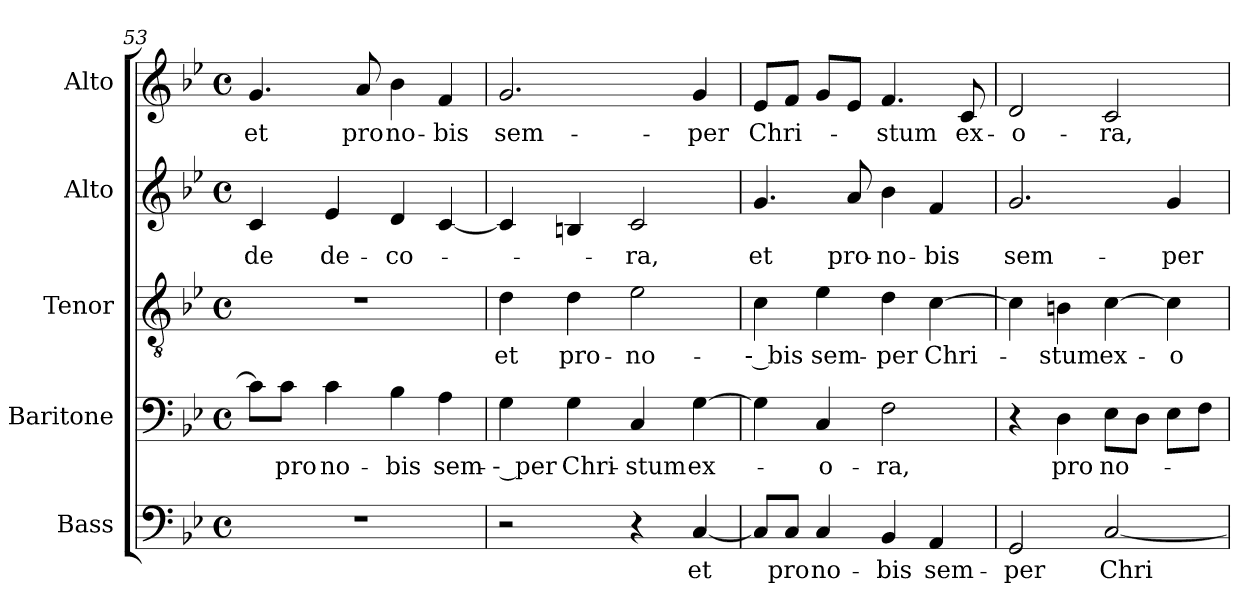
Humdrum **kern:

**kern	**text	**kern	**text	**kern	**text	**kern	**text	**kern	**text
*part5	*part5	*part4	*part4	*part3	*part3	*part2	*part2	*part1	*part1
*staff5	*staff5	*staff4	*staff4	*staff3	*staff3	*staff2	*staff2	*staff1	*staff1
*I"Bass	*	*I"Baritone	*	*I"Tenor	*	*I"Alto	*	*I"Alto	*
*I'B.	*	*I'Bar.	*	*I'T.	*	*I'A.	*	*I'A.	*
*clefF4	*	*clefF4	*	*clefGv2	*	*clefG2	*	*clefG2	*
*	*	*	*	*ITrd7c12	*	*	*	*	*
*k[b-e-]	*	*k[b-e-]	*	*k[b-e-]	*	*k[b-e-]	*	*k[b-e-]	*
*B-:	*	*B-:	*	*B-:	*	*B-:	*	*B-:	*
*M4/4	*	*M4/4	*	*M4/4	*	*M4/4	*	*M4/4	*
*met(c)	*	*met(c)	*	*met(c)	*	*met(c)	*	*met(c)	*
=53	=53	=53	=53	=53	=53	=53	=53	=53	=53
!	!	!	!	!	!	!	!LO:LY:b:color=#000000	!	!
!	!	!	!	!	!	!	!	!	!LO:LY:b:color=#000000
1r	.	8ci\L]	.	1r	.	4ci/	-de	4.gi/	et
!	!	!	!LO:LY:b:color=#000000	!	!	!	!	!	!
.	.	8ci\J	pro	.	.	.	.	.	.
!	!	!	!LO:LY:b:color=#000000	!	!	!	!	!	!
!	!	!	!	!	!	!	!LO:LY:b:color=#000000	!	!
.	.	4ci\	no-	.	.	4e-i/	de-	.	.
!	!	!	!	!	!	!	!	!	!LO:LY:b:color=#000000
.	.	.	.	.	.	.	.	8ai/	pro
!	!	!	!LO:LY:b:color=#000000	!	!	!	!	!	!
!	!	!	!	!	!	!	!LO:LY:b:color=#000000	!	!
!	!	!	!	!	!	!	!	!	!LO:LY:b:color=#000000
.	.	4B-i\	-bis	.	.	4di/	-co-	4b-i\	no-
!	!	!	!LO:LY:b:color=#000000	!	!	!	!	!	!
!	!	!	!	!	!	!	!	!	!LO:LY:b:color=#000000
.	.	4Ai\	sem-	.	.	[4ci/	.	4fi/	-bis
!!LO:PB:g=z
=54	=54	=54	=54	=54	=54	=54	=54	=54	=54
!	!	!	!LO:LY:b:color=#000000	!	!	!	!	!	!
!	!	!	!	!	!LO:LY:b:color=#000000	!	!	!	!
!	!	!	!	!	!	!	!	!	!LO:LY:b:color=#000000
2r	.	4Gi\	-- per	4Di\	et	4ci/]	.	2.gi/	sem-
!	!	!	!LO:LY:b:color=#000000	!	!	!	!	!	!
!	!	!	!	!	!LO:LY:b:color=#000000	!	!	!	!
.	.	4Gi\	Chri-	4Di\	pro-	4Bni/	.	.	.
!	!	!	!LO:LY:b:color=#000000	!	!	!	!	!	!
!	!	!	!	!	!LO:LY:b:color=#000000	!	!	!	!
!	!	!	!	!	!	!	!LO:LY:b:color=#000000	!	!
4r	.	4Ci/	-stum	2E-i\	-no-	2ci/	-ra,	.	.
!	!LO:LY:b:color=#000000	!	!	!	!	!	!	!	!
!	!	!	!LO:LY:b:color=#000000	!	!	!	!	!	!
!	!	!	!	!	!	!	!	!	!LO:LY:b:color=#000000
[4Ci/	et	[4Gi\	ex-	.	.	.	.	4gi/	-per
=55	=55	=55	=55	=55	=55	=55	=55	=55	=55
!	!	!	!	!	!LO:LY:b:color=#000000	!	!	!	!
!	!	!	!	!	!	!	!LO:LY:b:color=#000000	!	!
!	!	!	!	!	!	!	!	!	!LO:LY:b:color=#000000
8Ci/L]	.	4Gi\]	.	4Ci\	-- bis	4.gi/	et	8e-i/L	Chri-
!	!LO:LY:b:color=#000000	!	!	!	!	!	!	!	!
8Ci/J	pro	.	.	.	.	.	.	8fi/J	.
!	!LO:LY:b:color=#000000	!	!	!	!	!	!	!	!
!	!	!	!LO:LY:b:color=#000000	!	!	!	!	!	!
!	!	!	!	!	!LO:LY:b:color=#000000	!	!	!	!
4Ci/	no-	4Ci/	-o-	4E-i\	sem-	.	.	8gi/L	.
!	!	!	!	!	!	!	!LO:LY:b:color=#000000	!	!
.	.	.	.	.	.	8ai/	pro-	8e-i/J	.
!	!LO:LY:b:color=#000000	!	!	!	!	!	!	!	!
!	!	!	!LO:LY:b:color=#000000	!	!	!	!	!	!
!	!	!	!	!	!LO:LY:b:color=#000000	!	!	!	!
!	!	!	!	!	!	!	!LO:LY:b:color=#000000	!	!
!	!	!	!	!	!	!	!	!	!LO:LY:b:color=#000000
4BB-i/	-bis	2Fi\	-ra,	4Di\	-per	4b-i\	-no-	4.fi/	-stum
!	!LO:LY:b:color=#000000	!	!	!	!	!	!	!	!
!	!	!	!	!	!LO:LY:b:color=#000000	!	!	!	!
!	!	!	!	!	!	!	!LO:LY:b:color=#000000	!	!
4AAi/	sem-	.	.	[4Ci\	Chri-	4fi/	-bis	.	.
!	!	!	!	!	!	!	!	!	!LO:LY:b:color=#000000
.	.	.	.	.	.	.	.	8ci/	ex-
=56	=56	=56	=56	=56	=56	=56	=56	=56	=56
!	!LO:LY:b:color=#000000	!	!	!	!	!	!	!	!
!	!	!	!	!	!	!	!LO:LY:b:color=#000000	!	!
!	!	!	!	!	!	!	!	!	!LO:LY:b:color=#000000
2GGi/	-per	4r	.	4Ci\]	.	2.gi/	sem-	2di/	-o-
!	!	!	!LO:LY:b:color=#000000	!	!	!	!	!	!
!	!	!	!	!	!LO:LY:b:color=#000000	!	!	!	!
.	.	4Di\	pro	4BBni\	-stum	.	.	.	.
!	!LO:LY:b:color=#000000	!	!	!	!	!	!	!	!
!	!	!	!LO:LY:b:color=#000000	!	!	!	!	!	!
!	!	!	!	!	!LO:LY:b:color=#000000	!	!	!	!
!	!	!	!	!	!	!	!	!	!LO:LY:b:color=#000000
[2Ci/	Chri-	8E-i\L	no-	[4Ci\	ex-	.	.	2ci/	-ra,
.	.	8Di\J	.	.	.	.	.	.	.
!	!	!	!	!	!LO:LY:b:color=#000000	!	!	!	!
!	!	!	!	!	!	!	!LO:LY:b:color=#000000	!	!
.	.	8E-i\L	.	4Ci\]	-o-	4gi/	-per	.	.
.	.	8Fi\J	.	.	.	.	.	.	.
=	=	=	=	=	=	=	=	=	=
*-	*-	*-	*-	*-	*-	*-	*-	*-	*-
